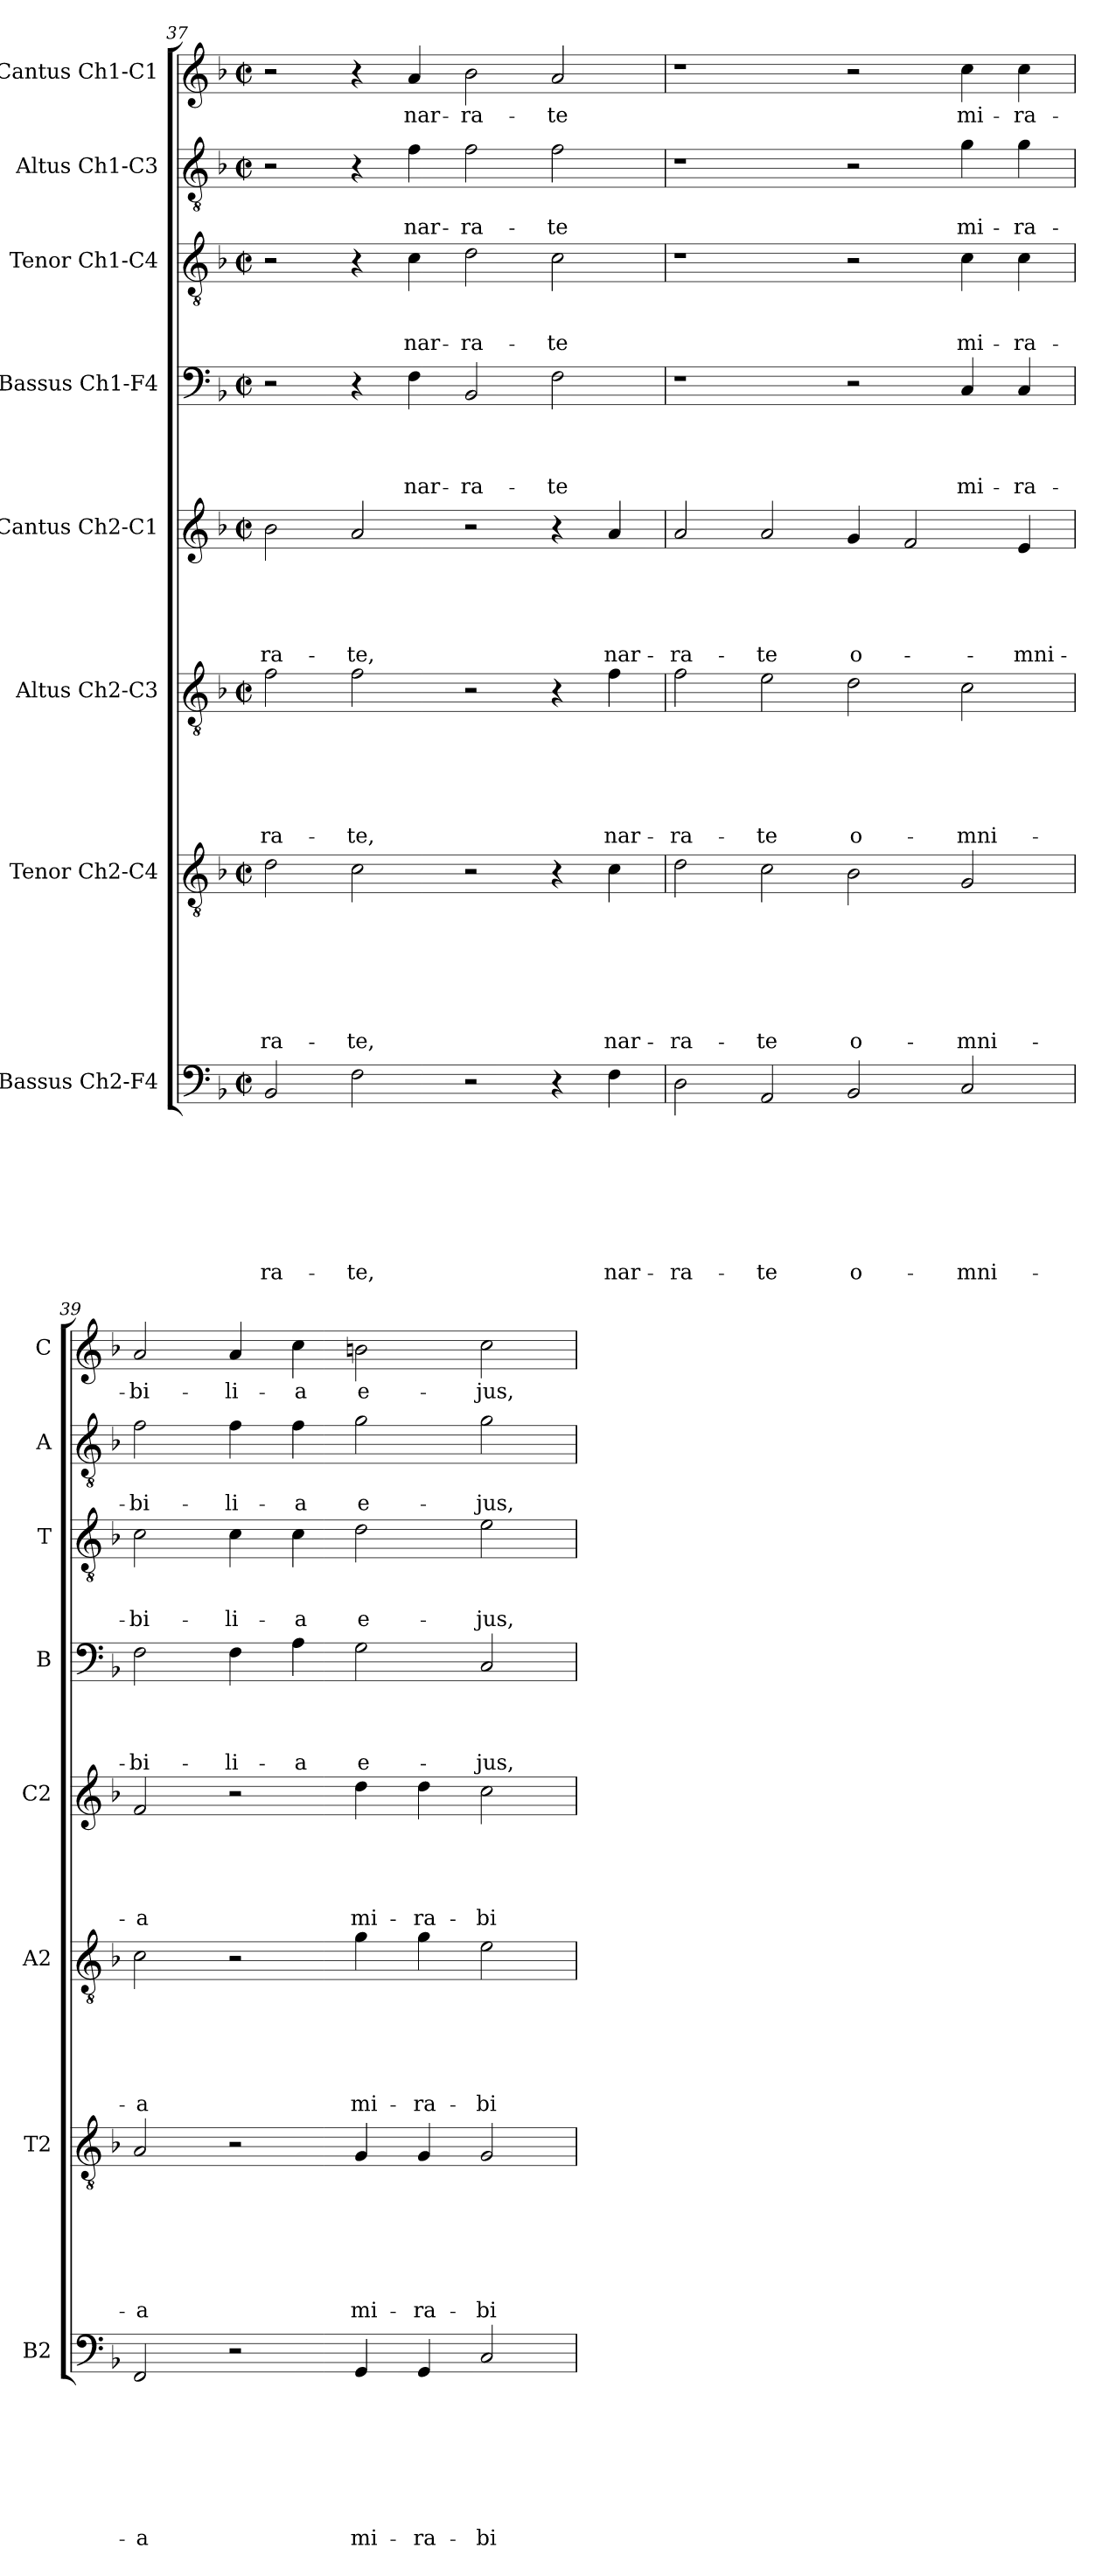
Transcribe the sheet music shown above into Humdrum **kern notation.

**kern	**text	**text	**text	**text	**text	**text	**text	**text	**kern	**text	**text	**text	**text	**text	**text	**text	**kern	**text	**text	**text	**text	**text	**text	**kern	**text	**text	**text	**text	**text	**kern	**text	**text	**text	**text	**kern	**text	**text	**text	**kern	**text	**text	**kern	**text
*part8	*part8	*part8	*part8	*part8	*part8	*part8	*part8	*part8	*part7	*part7	*part7	*part7	*part7	*part7	*part7	*part7	*part6	*part6	*part6	*part6	*part6	*part6	*part6	*part5	*part5	*part5	*part5	*part5	*part5	*part4	*part4	*part4	*part4	*part4	*part3	*part3	*part3	*part3	*part2	*part2	*part2	*part1	*part1
*staff8	*staff8	*staff8	*staff8	*staff8	*staff8	*staff8	*staff8	*staff8	*staff7	*staff7	*staff7	*staff7	*staff7	*staff7	*staff7	*staff7	*staff6	*staff6	*staff6	*staff6	*staff6	*staff6	*staff6	*staff5	*staff5	*staff5	*staff5	*staff5	*staff5	*staff4	*staff4	*staff4	*staff4	*staff4	*staff3	*staff3	*staff3	*staff3	*staff2	*staff2	*staff2	*staff1	*staff1
*I"Bassus Ch2-F4	*	*	*	*	*	*	*	*	*I"Tenor Ch2-C4	*	*	*	*	*	*	*	*I"Altus Ch2-C3	*	*	*	*	*	*	*I"Cantus Ch2-C1	*	*	*	*	*	*I"Bassus Ch1-F4	*	*	*	*	*I"Tenor Ch1-C4	*	*	*	*I"Altus Ch1-C3	*	*	*I"Cantus Ch1-C1	*
*I'B2	*	*	*	*	*	*	*	*	*I'T2	*	*	*	*	*	*	*	*I'A2	*	*	*	*	*	*	*I'C2	*	*	*	*	*	*I'B	*	*	*	*	*I'T	*	*	*	*I'A	*	*	*I'C	*
*clefF4	*	*	*	*	*	*	*	*	*clefGv2	*	*	*	*	*	*	*	*clefGv2	*	*	*	*	*	*	*clefG2	*	*	*	*	*	*clefF4	*	*	*	*	*clefGv2	*	*	*	*clefGv2	*	*	*clefG2	*
*k[b-]	*	*	*	*	*	*	*	*	*k[b-]	*	*	*	*	*	*	*	*k[b-]	*	*	*	*	*	*	*k[b-]	*	*	*	*	*	*k[b-]	*	*	*	*	*k[b-]	*	*	*	*k[b-]	*	*	*k[b-]	*
*F:	*	*	*	*	*	*	*	*	*F:	*	*	*	*	*	*	*	*F:	*	*	*	*	*	*	*F:	*	*	*	*	*	*F:	*	*	*	*	*F:	*	*	*	*F:	*	*	*F:	*
*M2/2	*	*	*	*	*	*	*	*	*M2/2	*	*	*	*	*	*	*	*M2/2	*	*	*	*	*	*	*M2/2	*	*	*	*	*	*M2/2	*	*	*	*	*M2/2	*	*	*	*M2/2	*	*	*M2/2	*
*met(c|)	*	*	*	*	*	*	*	*	*met(c|)	*	*	*	*	*	*	*	*met(c|)	*	*	*	*	*	*	*met(c|)	*	*	*	*	*	*met(c|)	*	*	*	*	*met(c|)	*	*	*	*met(c|)	*	*	*met(c|)	*
=37	=37	=37	=37	=37	=37	=37	=37	=37	=37	=37	=37	=37	=37	=37	=37	=37	=37	=37	=37	=37	=37	=37	=37	=37	=37	=37	=37	=37	=37	=37	=37	=37	=37	=37	=37	=37	=37	=37	=37	=37	=37	=37	=37
!	!	!	!	!	!	!	!	!LO:LY:b	!	!	!	!	!	!	!	!LO:LY:b	!	!	!	!	!	!	!LO:LY:b	!	!	!	!	!	!LO:LY:b	!	!	!	!	!	!	!	!	!	!	!	!	!	!
2BB-/	.	.	.	.	.	.	.	-ra-	2d\	.	.	.	.	.	.	-ra-	2f\	.	.	.	.	.	-ra-	2b-\	.	.	.	.	-ra-	2r	.	.	.	.	2r	.	.	.	2r	.	.	2r	.
!	!	!	!	!	!	!	!	!LO:LY:b	!	!	!	!	!	!	!	!LO:LY:b	!	!	!	!	!	!	!LO:LY:b	!	!	!	!	!	!LO:LY:b	!	!	!	!	!	!	!	!	!	!	!	!	!	!
2F\	.	.	.	.	.	.	.	-te,	2c\	.	.	.	.	.	.	-te,	2f\	.	.	.	.	.	-te,	2a/	.	.	.	.	-te,	4r	.	.	.	.	4r	.	.	.	4r	.	.	4r	.
!	!	!	!	!	!	!	!	!	!	!	!	!	!	!	!	!	!	!	!	!	!	!	!	!	!	!	!	!	!	!	!	!	!	!LO:LY:b	!	!	!	!LO:LY:b	!	!	!LO:LY:b	!	!LO:LY:b
.	.	.	.	.	.	.	.	.	.	.	.	.	.	.	.	.	.	.	.	.	.	.	.	.	.	.	.	.	.	4F\	.	.	.	nar-	4c\	.	.	nar-	4f\	.	nar-	4a/	nar-
!	!	!	!	!	!	!	!	!	!	!	!	!	!	!	!	!	!	!	!	!	!	!	!	!	!	!	!	!	!	!	!	!	!	!LO:LY:b	!	!	!	!LO:LY:b	!	!	!LO:LY:b	!	!LO:LY:b
2r	.	.	.	.	.	.	.	.	2r	.	.	.	.	.	.	.	2r	.	.	.	.	.	.	2r	.	.	.	.	.	2BB-/	.	.	.	-ra-	2d\	.	.	-ra-	2f\	.	-ra-	2b-\	-ra-
!	!	!	!	!	!	!	!	!	!	!	!	!	!	!	!	!	!	!	!	!	!	!	!	!	!	!	!	!	!	!	!	!	!	!LO:LY:b	!	!	!	!LO:LY:b	!	!	!LO:LY:b	!	!LO:LY:b
4r	.	.	.	.	.	.	.	.	4r	.	.	.	.	.	.	.	4r	.	.	.	.	.	.	4r	.	.	.	.	.	2F\	.	.	.	-te	2c\	.	.	-te	2f\	.	-te	2a/	-te
!	!	!	!	!	!	!	!	!LO:LY:b	!	!	!	!	!	!	!	!LO:LY:b	!	!	!	!	!	!	!LO:LY:b	!	!	!	!	!	!LO:LY:b	!	!	!	!	!	!	!	!	!	!	!	!	!	!
4F\	.	.	.	.	.	.	.	nar-	4c\	.	.	.	.	.	.	nar-	4f\	.	.	.	.	.	nar-	4a/	.	.	.	.	nar-	.	.	.	.	.	.	.	.	.	.	.	.	.	.
=38	=38	=38	=38	=38	=38	=38	=38	=38	=38	=38	=38	=38	=38	=38	=38	=38	=38	=38	=38	=38	=38	=38	=38	=38	=38	=38	=38	=38	=38	=38	=38	=38	=38	=38	=38	=38	=38	=38	=38	=38	=38	=38	=38
!	!	!	!	!	!	!	!	!LO:LY:b	!	!	!	!	!	!	!	!LO:LY:b	!	!	!	!	!	!	!LO:LY:b	!	!	!	!	!	!LO:LY:b	!	!	!	!	!	!	!	!	!	!	!	!	!	!
2D\	.	.	.	.	.	.	.	-ra-	2d\	.	.	.	.	.	.	-ra-	2f\	.	.	.	.	.	-ra-	2a/	.	.	.	.	-ra-	1r	.	.	.	.	1r	.	.	.	1r	.	.	1r	.
!	!	!	!	!	!	!	!	!LO:LY:b	!	!	!	!	!	!	!	!LO:LY:b	!	!	!	!	!	!	!LO:LY:b	!	!	!	!	!	!LO:LY:b	!	!	!	!	!	!	!	!	!	!	!	!	!	!
2AA/	.	.	.	.	.	.	.	-te	2c\	.	.	.	.	.	.	-te	2e\	.	.	.	.	.	-te	2a/	.	.	.	.	-te	.	.	.	.	.	.	.	.	.	.	.	.	.	.
!	!	!	!	!	!	!	!	!LO:LY:b	!	!	!	!	!	!	!	!LO:LY:b	!	!	!	!	!	!	!LO:LY:b	!	!	!	!	!	!LO:LY:b	!	!	!	!	!	!	!	!	!	!	!	!	!	!
2BB-/	.	.	.	.	.	.	.	o-	2B-\	.	.	.	.	.	.	o-	2d\	.	.	.	.	.	o-	4g/	.	.	.	.	o-	2r	.	.	.	.	2r	.	.	.	2r	.	.	2r	.
.	.	.	.	.	.	.	.	.	.	.	.	.	.	.	.	.	.	.	.	.	.	.	.	2f/	.	.	.	.	.	.	.	.	.	.	.	.	.	.	.	.	.	.	.
!	!	!	!	!	!	!	!	!LO:LY:b	!	!	!	!	!	!	!	!LO:LY:b	!	!	!	!	!	!	!LO:LY:b	!	!	!	!	!	!	!	!	!	!	!LO:LY:b	!	!	!	!LO:LY:b	!	!	!LO:LY:b	!	!LO:LY:b
2C/	.	.	.	.	.	.	.	-mni-	2G/	.	.	.	.	.	.	-mni-	2c\	.	.	.	.	.	-mni-	.	.	.	.	.	.	4C/	.	.	.	mi-	4c\	.	.	mi-	4g\	.	mi-	4cc\	mi-
!	!	!	!	!	!	!	!	!	!	!	!	!	!	!	!	!	!	!	!	!	!	!	!	!	!	!	!	!	!LO:LY:b	!	!	!	!	!LO:LY:b	!	!	!	!LO:LY:b	!	!	!LO:LY:b	!	!LO:LY:b
.	.	.	.	.	.	.	.	.	.	.	.	.	.	.	.	.	.	.	.	.	.	.	.	4e/	.	.	.	.	-mni-	4C/	.	.	.	-ra-	4c\	.	.	-ra-	4g\	.	-ra-	4cc\	-ra-
=39	=39	=39	=39	=39	=39	=39	=39	=39	=39	=39	=39	=39	=39	=39	=39	=39	=39	=39	=39	=39	=39	=39	=39	=39	=39	=39	=39	=39	=39	=39	=39	=39	=39	=39	=39	=39	=39	=39	=39	=39	=39	=39	=39
!	!	!	!	!	!	!	!	!LO:LY:b	!	!	!	!	!	!	!	!LO:LY:b	!	!	!	!	!	!	!LO:LY:b	!	!	!	!	!	!LO:LY:b	!	!	!	!	!LO:LY:b	!	!	!	!LO:LY:b	!	!	!LO:LY:b	!	!LO:LY:b
2FF/	.	.	.	.	.	.	.	-a	2A/	.	.	.	.	.	.	-a	2c\	.	.	.	.	.	-a	2f/	.	.	.	.	-a	2F\	.	.	.	-bi-	2c\	.	.	-bi-	2f\	.	-bi-	2a/	-bi-
!	!	!	!	!	!	!	!	!	!	!	!	!	!	!	!	!	!	!	!	!	!	!	!	!	!	!	!	!	!	!	!	!	!	!LO:LY:b	!	!	!	!LO:LY:b	!	!	!LO:LY:b	!	!LO:LY:b
2r	.	.	.	.	.	.	.	.	2r	.	.	.	.	.	.	.	2r	.	.	.	.	.	.	2r	.	.	.	.	.	4F\	.	.	.	-li-	4c\	.	.	-li-	4f\	.	-li-	4a/	-li-
!	!	!	!	!	!	!	!	!	!	!	!	!	!	!	!	!	!	!	!	!	!	!	!	!	!	!	!	!	!	!	!	!	!	!LO:LY:b	!	!	!	!LO:LY:b	!	!	!LO:LY:b	!	!LO:LY:b
.	.	.	.	.	.	.	.	.	.	.	.	.	.	.	.	.	.	.	.	.	.	.	.	.	.	.	.	.	.	4A\	.	.	.	-a	4c\	.	.	-a	4f\	.	-a	4cc\	-a
!	!	!	!	!	!	!	!	!LO:LY:b	!	!	!	!	!	!	!	!LO:LY:b	!	!	!	!	!	!	!LO:LY:b	!	!	!	!	!	!LO:LY:b	!	!	!	!	!LO:LY:b	!	!	!	!LO:LY:b	!	!	!LO:LY:b	!	!LO:LY:b
4GG/	.	.	.	.	.	.	.	mi-	4G/	.	.	.	.	.	.	mi-	4g\	.	.	.	.	.	mi-	4dd\	.	.	.	.	mi-	2G\	.	.	.	e-	2d\	.	.	e-	2g\	.	e-	2bn\	e-
!	!	!	!	!	!	!	!	!LO:LY:b	!	!	!	!	!	!	!	!LO:LY:b	!	!	!	!	!	!	!LO:LY:b	!	!	!	!	!	!LO:LY:b	!	!	!	!	!	!	!	!	!	!	!	!	!	!
4GG/	.	.	.	.	.	.	.	-ra-	4G/	.	.	.	.	.	.	-ra-	4g\	.	.	.	.	.	-ra-	4dd\	.	.	.	.	-ra-	.	.	.	.	.	.	.	.	.	.	.	.	.	.
!	!	!	!	!	!	!	!	!LO:LY:b	!	!	!	!	!	!	!	!LO:LY:b	!	!	!	!	!	!	!LO:LY:b	!	!	!	!	!	!LO:LY:b	!	!	!	!	!LO:LY:b	!	!	!	!LO:LY:b	!	!	!LO:LY:b	!	!LO:LY:b
2C/	.	.	.	.	.	.	.	-bi-	2G/	.	.	.	.	.	.	-bi-	2e\	.	.	.	.	.	-bi-	2cc\	.	.	.	.	-bi-	2C/	.	.	.	-jus,	2e\	.	.	-jus,	2g\	.	-jus,	2cc\	-jus,
=	=	=	=	=	=	=	=	=	=	=	=	=	=	=	=	=	=	=	=	=	=	=	=	=	=	=	=	=	=	=	=	=	=	=	=	=	=	=	=	=	=	=	=
*-	*-	*-	*-	*-	*-	*-	*-	*-	*-	*-	*-	*-	*-	*-	*-	*-	*-	*-	*-	*-	*-	*-	*-	*-	*-	*-	*-	*-	*-	*-	*-	*-	*-	*-	*-	*-	*-	*-	*-	*-	*-	*-	*-
